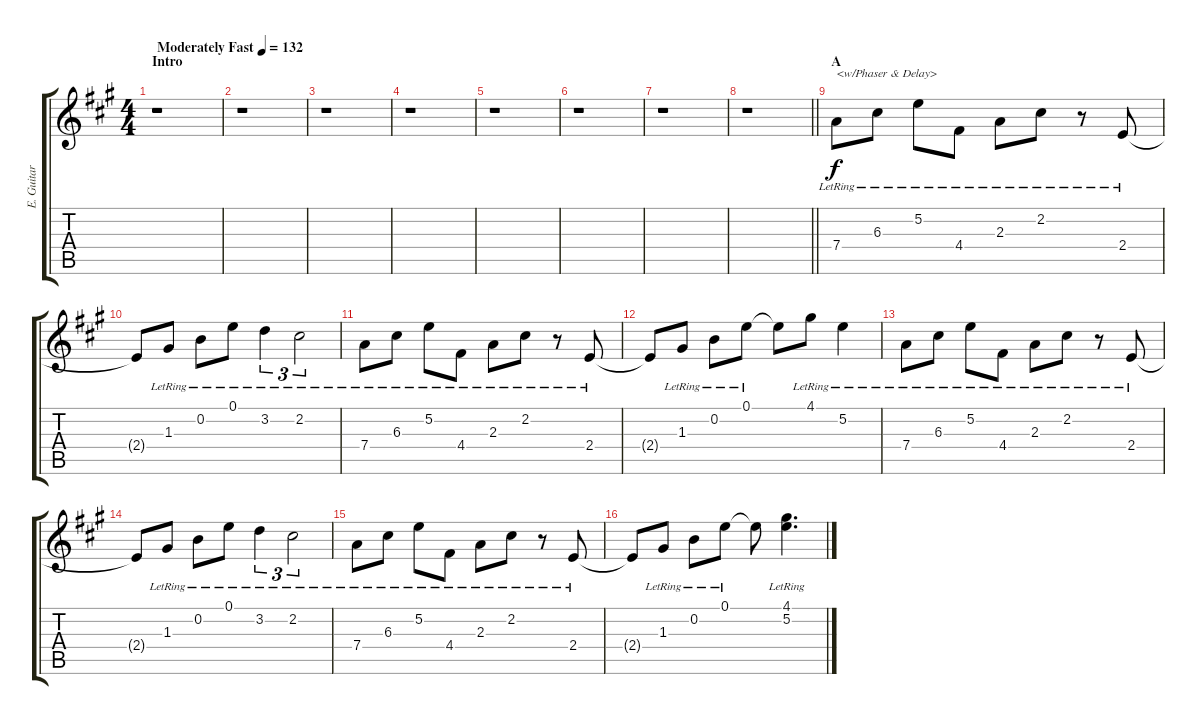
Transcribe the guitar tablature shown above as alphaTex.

\track ("E. Guitar II" "E. Guitar ") {instrument electricguitarclean}
\staff {score tabs}
\tuning (E4 B3 G3 D3 A2 E2) {hide}
\ts (4 4)
\section ("" "Intro")
\tempo (132 "Moderately Fast")
\clef g2
\ks a
r.1{dy f instrument electricguitarclean} |
r.1 |
r.1 |
r.1 |
r.1 |
r.1 |
r.1 |
\barLineRight lightlight
r.1 |
\section ("" "A")
7.4{lr}.8{txt "<w/Phaser & Delay>"} 6.3{lr}.8 5.2{lr}.8 4.4{lr}.8 2.3{lr}.8 2.2{lr}.8 r.8 2.4{lr}.8 |
2.4{t}.8 1.3{lr}.8 0.2{lr}.8 0.1{lr}.8 3.2{lr}.4{tu (3 2)} 2.2{lr}.2{tu (3 2)} |
7.4{lr}.8 6.3{lr}.8 5.2{lr}.8 4.4{lr}.8 2.3{lr}.8 2.2{lr}.8 r.8 2.4{lr}.8 |
2.4{t}.8 1.3{lr}.8 0.2{lr}.8 0.1{lr}.8 0.1{t}.8 4.1{lr}.8 5.2{lr}.4 |
7.4{lr}.8 6.3{lr}.8 5.2{lr}.8 4.4{lr}.8 2.3{lr}.8 2.2{lr}.8 r.8 2.4{lr}.8 |
2.4{t}.8 1.3{lr}.8 0.2{lr}.8 0.1{lr}.8 3.2{lr}.4{tu (3 2)} 2.2{lr}.2{tu (3 2)} |
7.4{lr}.8 6.3{lr}.8 5.2{lr}.8 4.4{lr}.8 2.3{lr}.8 2.2{lr}.8 r.8 2.4{lr}.8 |
2.4{t}.8 1.3{lr}.8 0.2{lr}.8 0.1{lr}.8 0.1{t}.8 (4.1{lr} 5.2{lr}).4{d}
